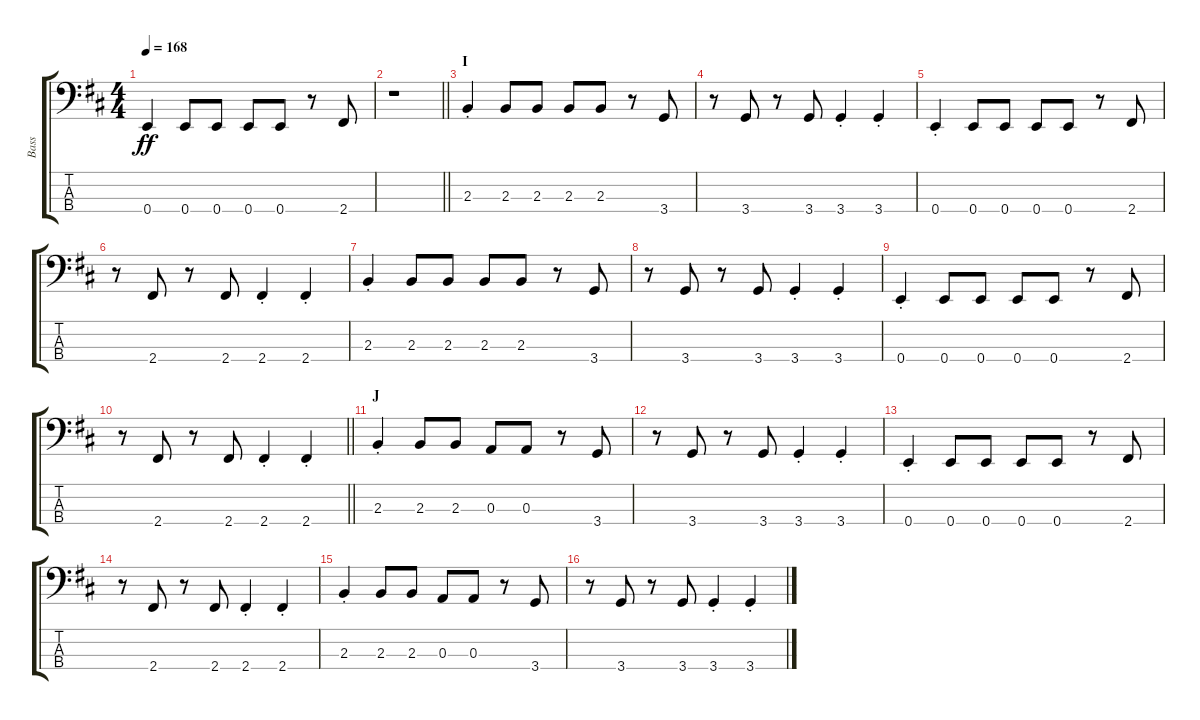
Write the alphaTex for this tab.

\track ("Bass" "Bass") {instrument electricbassfinger}
\staff {score tabs}
\tuning (G2 D2 A1 E1) {hide}
\ts (4 4)
\tempo 168
\clef f4
\ks d
0.4{st}.4{dy ff} 0.4.8 0.4.8 0.4.8 0.4.8 r.8 2.4.8 |
\barLineRight lightlight
r.1 |
\section ("" "I")
2.3{st}.4 2.3.8 2.3.8 2.3.8 2.3.8 r.8 3.4.8 |
r.8 3.4.8 r.8 3.4.8 3.4{st}.4 3.4{st}.4 |
0.4{st}.4 0.4.8 0.4.8 0.4.8 0.4.8 r.8 2.4.8 |
r.8 2.4.8 r.8 2.4.8 2.4{st}.4 2.4{st}.4 |
2.3{st}.4 2.3.8 2.3.8 2.3.8 2.3.8 r.8 3.4.8 |
r.8 3.4.8 r.8 3.4.8 3.4{st}.4 3.4{st}.4 |
0.4{st}.4 0.4.8 0.4.8 0.4.8 0.4.8 r.8 2.4.8 |
\barLineRight lightlight
r.8 2.4.8 r.8 2.4.8 2.4{st}.4 2.4{st}.4 |
\section ("" "J")
2.3{st}.4 2.3.8 2.3.8 0.3.8 0.3.8 r.8 3.4.8 |
r.8 3.4.8 r.8 3.4.8 3.4{st}.4 3.4{st}.4 |
0.4{st}.4 0.4.8 0.4.8 0.4.8 0.4.8 r.8 2.4.8 |
r.8 2.4.8 r.8 2.4.8 2.4{st}.4 2.4{st}.4 |
2.3{st}.4 2.3.8 2.3.8 0.3.8 0.3.8 r.8 3.4.8 |
r.8 3.4.8 r.8 3.4.8 3.4{st}.4 3.4{st}.4
